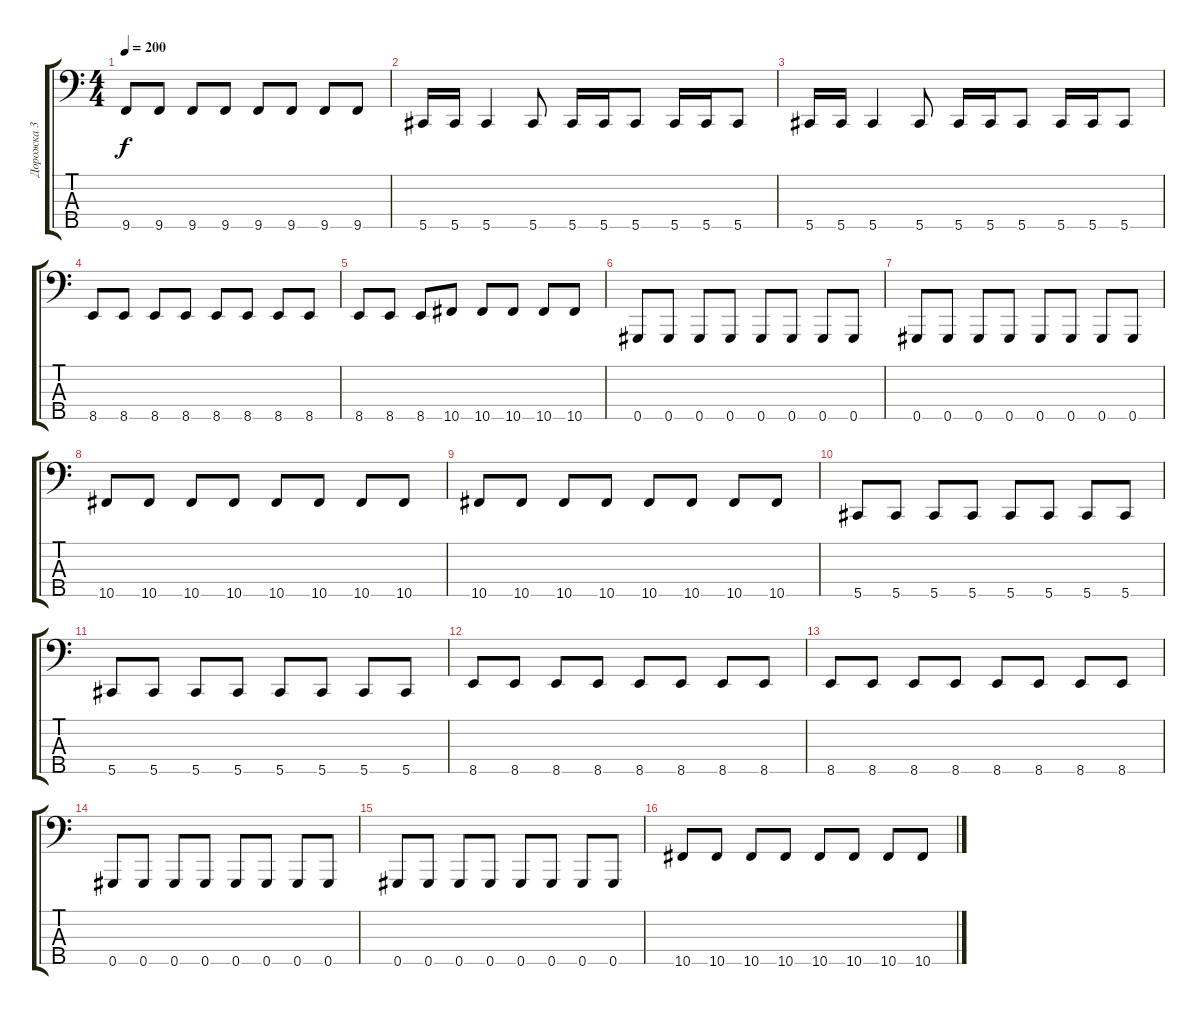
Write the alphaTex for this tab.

\track ("Дорожка 3" "Дорожка 3") {instrument electricbasspick}
\staff {score tabs}
\tuning (Gb2 Db2 Ab1 Eb1 Ab0) {hide}
\ts (4 4)
\tempo 200
\clef f4
\ks c
9.5.8{dy f} 9.5.8 9.5.8 9.5.8 9.5.8 9.5.8 9.5.8 9.5.8 |
5.5.16 5.5.16 5.5.4 5.5.8 5.5.16 5.5.16 5.5.8 5.5.16 5.5.16 5.5.8 |
5.5.16 5.5.16 5.5.4 5.5.8 5.5.16 5.5.16 5.5.8 5.5.16 5.5.16 5.5.8 |
8.5.8 8.5.8 8.5.8 8.5.8 8.5.8 8.5.8 8.5.8 8.5.8 |
8.5.8 8.5.8 8.5.8 10.5.8 10.5.8 10.5.8 10.5.8 10.5.8 |
0.5.8 0.5.8 0.5.8 0.5.8 0.5.8 0.5.8 0.5.8 0.5.8 |
0.5.8 0.5.8 0.5.8 0.5.8 0.5.8 0.5.8 0.5.8 0.5.8 |
10.5.8 10.5.8 10.5.8 10.5.8 10.5.8 10.5.8 10.5.8 10.5.8 |
10.5.8 10.5.8 10.5.8 10.5.8 10.5.8 10.5.8 10.5.8 10.5.8 |
5.5.8 5.5.8 5.5.8 5.5.8 5.5.8 5.5.8 5.5.8 5.5.8 |
5.5.8 5.5.8 5.5.8 5.5.8 5.5.8 5.5.8 5.5.8 5.5.8 |
8.5.8 8.5.8 8.5.8 8.5.8 8.5.8 8.5.8 8.5.8 8.5.8 |
8.5.8 8.5.8 8.5.8 8.5.8 8.5.8 8.5.8 8.5.8 8.5.8 |
0.5.8 0.5.8 0.5.8 0.5.8 0.5.8 0.5.8 0.5.8 0.5.8 |
0.5.8 0.5.8 0.5.8 0.5.8 0.5.8 0.5.8 0.5.8 0.5.8 |
10.5.8 10.5.8 10.5.8 10.5.8 10.5.8 10.5.8 10.5.8 10.5.8
